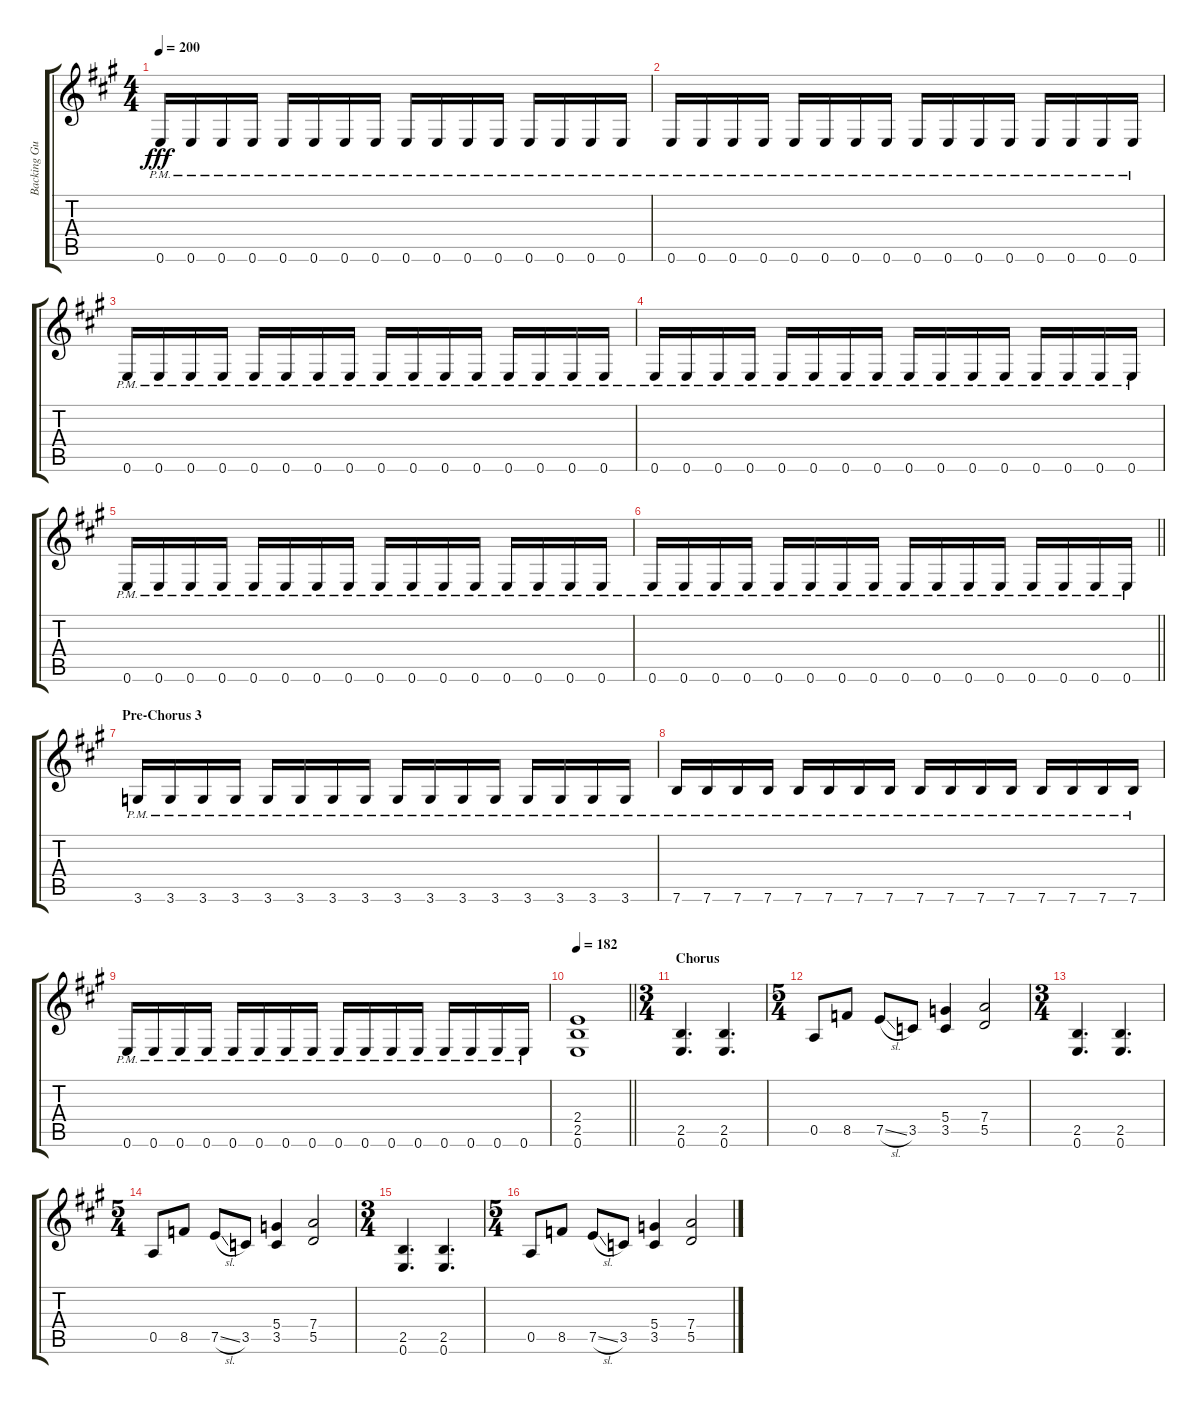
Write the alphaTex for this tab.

\track ("Backing Guitar" "Backing Gu") {instrument overdrivenguitar}
\staff {score tabs}
\tuning (E4 B3 G3 D3 A2 E2) {hide}
\ts (4 4)
\tempo 200
\clef g2
\ks a
0.6{pm}.16{dy fff} 0.6{pm}.16 0.6{pm}.16 0.6{pm}.16 0.6{pm}.16 0.6{pm}.16 0.6{pm}.16 0.6{pm}.16 0.6{pm}.16 0.6{pm}.16 0.6{pm}.16 0.6{pm}.16 0.6{pm}.16 0.6{pm}.16 0.6{pm}.16 0.6{pm}.16 |
0.6{pm}.16 0.6{pm}.16 0.6{pm}.16 0.6{pm}.16 0.6{pm}.16 0.6{pm}.16 0.6{pm}.16 0.6{pm}.16 0.6{pm}.16 0.6{pm}.16 0.6{pm}.16 0.6{pm}.16 0.6{pm}.16 0.6{pm}.16 0.6{pm}.16 0.6{pm}.16 |
0.6{pm}.16 0.6{pm}.16 0.6{pm}.16 0.6{pm}.16 0.6{pm}.16 0.6{pm}.16 0.6{pm}.16 0.6{pm}.16 0.6{pm}.16 0.6{pm}.16 0.6{pm}.16 0.6{pm}.16 0.6{pm}.16 0.6{pm}.16 0.6{pm}.16 0.6{pm}.16 |
0.6{pm}.16 0.6{pm}.16 0.6{pm}.16 0.6{pm}.16 0.6{pm}.16 0.6{pm}.16 0.6{pm}.16 0.6{pm}.16 0.6{pm}.16 0.6{pm}.16 0.6{pm}.16 0.6{pm}.16 0.6{pm}.16 0.6{pm}.16 0.6{pm}.16 0.6{pm}.16 |
0.6{pm}.16 0.6{pm}.16 0.6{pm}.16 0.6{pm}.16 0.6{pm}.16 0.6{pm}.16 0.6{pm}.16 0.6{pm}.16 0.6{pm}.16 0.6{pm}.16 0.6{pm}.16 0.6{pm}.16 0.6{pm}.16 0.6{pm}.16 0.6{pm}.16 0.6{pm}.16 |
\barLineRight lightlight
0.6{pm}.16 0.6{pm}.16 0.6{pm}.16 0.6{pm}.16 0.6{pm}.16 0.6{pm}.16 0.6{pm}.16 0.6{pm}.16 0.6{pm}.16 0.6{pm}.16 0.6{pm}.16 0.6{pm}.16 0.6{pm}.16 0.6{pm}.16 0.6{pm}.16 0.6{pm}.16 |
\section ("" "Pre-Chorus 3 ")
3.6{pm}.16 3.6{pm}.16 3.6{pm}.16 3.6{pm}.16 3.6{pm}.16 3.6{pm}.16 3.6{pm}.16 3.6{pm}.16 3.6{pm}.16 3.6{pm}.16 3.6{pm}.16 3.6{pm}.16 3.6{pm}.16 3.6{pm}.16 3.6{pm}.16 3.6{pm}.16 |
7.6{pm}.16 7.6{pm}.16 7.6{pm}.16 7.6{pm}.16 7.6{pm}.16 7.6{pm}.16 7.6{pm}.16 7.6{pm}.16 7.6{pm}.16 7.6{pm}.16 7.6{pm}.16 7.6{pm}.16 7.6{pm}.16 7.6{pm}.16 7.6{pm}.16 7.6{pm}.16 |
0.6{pm}.16 0.6{pm}.16 0.6{pm}.16 0.6{pm}.16 0.6{pm}.16 0.6{pm}.16 0.6{pm}.16 0.6{pm}.16 0.6{pm}.16 0.6{pm}.16 0.6{pm}.16 0.6{pm}.16 0.6{pm}.16 0.6{pm}.16 0.6{pm}.16 0.6{pm}.16 |
\tempo 182
\barLineRight lightlight
(2.4 2.5 0.6).1 |
\ts (3 4)
\section ("" "Chorus ")
(2.5 0.6).4{d} (2.5 0.6).4{d} |
\ts (5 4)
0.5.8 8.5.8 7.5{sl}.8 3.5.8 (5.4 3.5).4 (7.4 5.5).2 |
\ts (3 4)
(2.5 0.6).4{d} (2.5 0.6).4{d} |
\ts (5 4)
0.5.8 8.5.8 7.5{sl}.8 3.5.8 (5.4 3.5).4 (7.4 5.5).2 |
\ts (3 4)
(2.5 0.6).4{d} (2.5 0.6).4{d} |
\ts (5 4)
0.5.8 8.5.8 7.5{sl}.8 3.5.8 (5.4 3.5).4 (7.4 5.5).2
